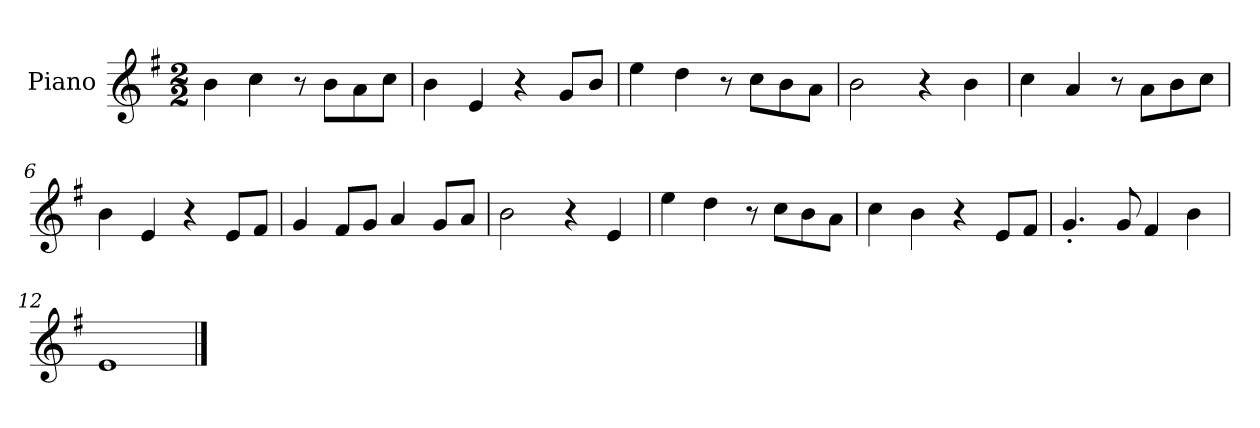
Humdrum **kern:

**kern
*part1
*staff1
*I"Piano
*I'Pno.
*clefG2
*k[f#]
*M2/2
*MM120
=1
4b\
4cc\
8r
8b\L
8a\
8cc\J
=2
4b\
4e/
4r
8g/L
8b/J
=3
4ee\
4dd\
8r
8cc\L
8b\
8a\J
=4
2b\
4r
4b\
=5
4cc\
4a/
8r
8a\L
8b\
8cc\J
=6
4b\
4e/
4r
8e/L
8f#/J
=7
4g/
8f#/L
8g/J
4a/
8g/L
8a/J
=8
2b\
4r
4e/
!!LO:LB:g=z
=9
4ee\
4dd\
8r
8cc\L
8b\
8a\J
=10
4cc\
4b\
4r
8e/L
8f#/J
=11
4.g'/
8g/
4f#/
4b\
=12
1e
==
*-
